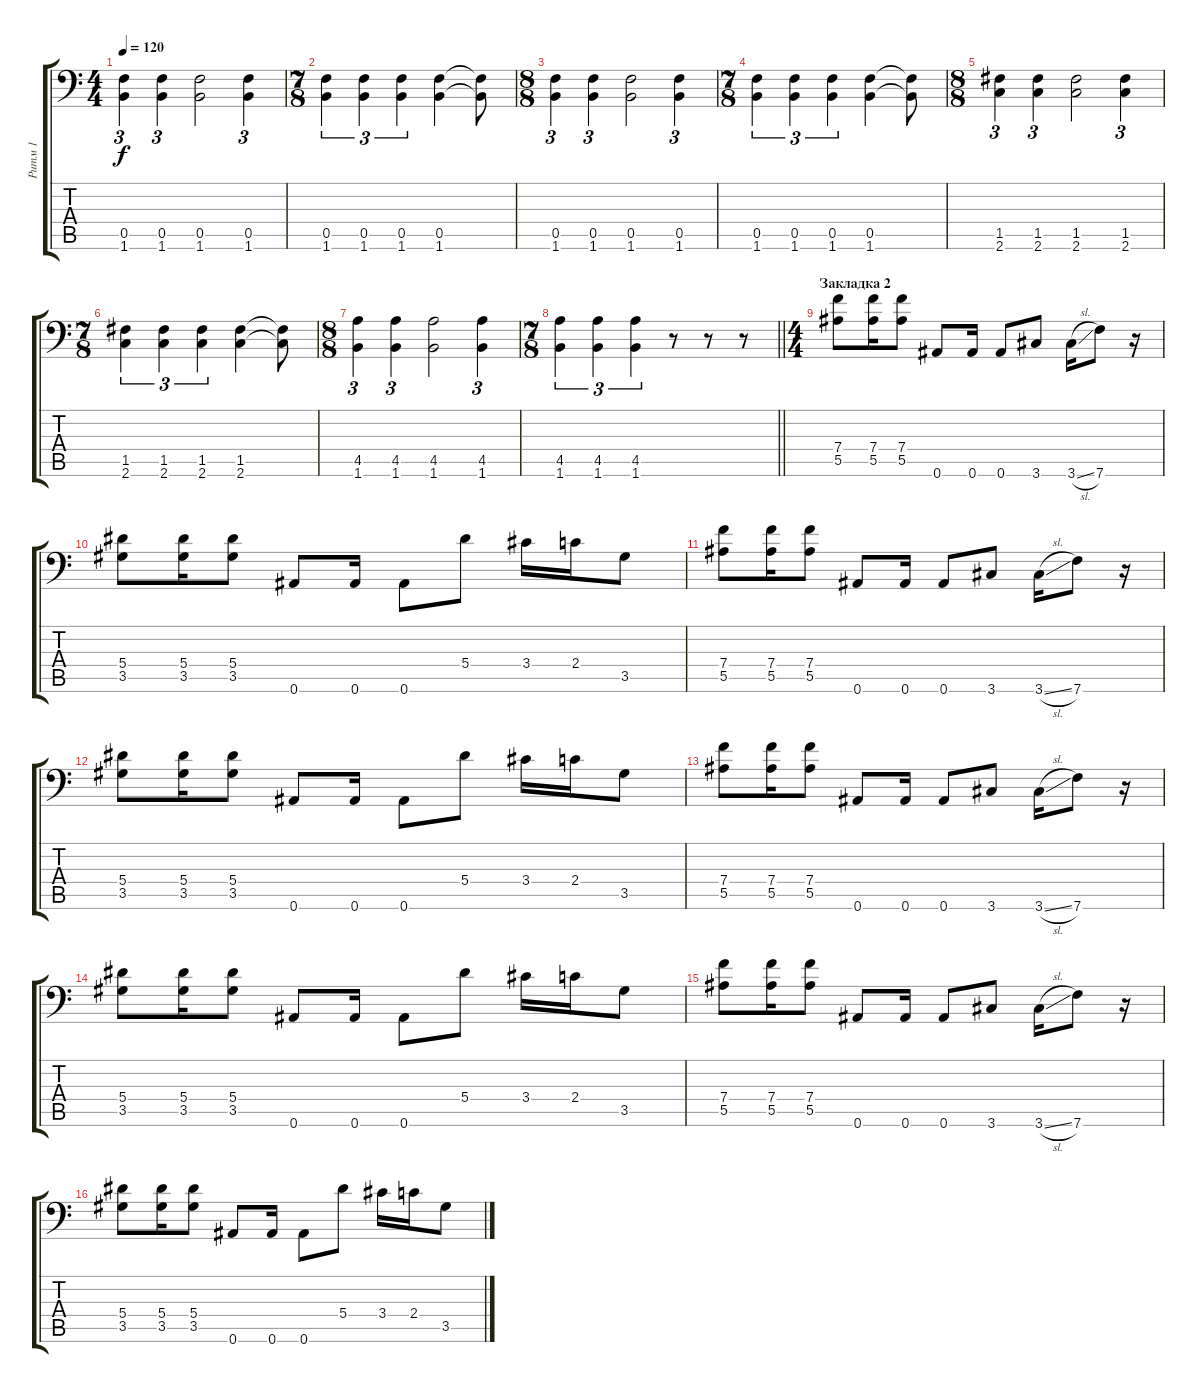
\track ("Ритм 1" "Ритм 1") {instrument distortionguitar}
\staff {score tabs}
\tuning (C4 G3 Eb3 Bb2 F2 Bb1) {hide}
\ts (4 4)
\tempo 120
\clef f4
\ks c
(0.5 1.6).4{tu (3 2) dy f} (0.5 1.6).4{tu (3 2)} (0.5 1.6).2 (0.5 1.6).4{tu (3 2)} |
\ts (7 8)
(0.5 1.6).4{tu (3 2)} (0.5 1.6).4{tu (3 2)} (0.5 1.6).4{tu (3 2)} (0.5 1.6).4 (0.5{t} 1.6{t}).8 |
\ts (8 8)
(0.5 1.6).4{tu (3 2)} (0.5 1.6).4{tu (3 2)} (0.5 1.6).2 (0.5 1.6).4{tu (3 2)} |
\ts (7 8)
(0.5 1.6).4{tu (3 2)} (0.5 1.6).4{tu (3 2)} (0.5 1.6).4{tu (3 2)} (0.5 1.6).4 (0.5{t} 1.6{t}).8 |
\ts (8 8)
(1.5 2.6).4{tu (3 2)} (1.5 2.6).4{tu (3 2)} (1.5 2.6).2 (1.5 2.6).4{tu (3 2)} |
\ts (7 8)
(1.5 2.6).4{tu (3 2)} (1.5 2.6).4{tu (3 2)} (1.5 2.6).4{tu (3 2)} (1.5 2.6).4 (1.5{t} 2.6{t}).8 |
\ts (8 8)
(4.5 1.6).4{tu (3 2)} (4.5 1.6).4{tu (3 2)} (4.5 1.6).2 (4.5 1.6).4{tu (3 2)} |
\ts (7 8)
\barLineRight lightlight
(4.5 1.6).4{tu (3 2)} (4.5 1.6).4{tu (3 2)} (4.5 1.6).4{tu (3 2)} r.8 r.8 r.8 |
\ts (4 4)
\section ("" "Закладка 2")
(7.4 5.5).8 (7.4 5.5).16 (7.4 5.5).8 0.6.8 0.6.16 0.6.8 3.6.8 3.6{sl}.16 7.6.8 r.16 |
(5.4 3.5).8 (5.4 3.5).16 (5.4 3.5).8 0.6.8 0.6.16 0.6.8 5.4.8 3.4.16 2.4.16 3.5.8 |
(7.4 5.5).8 (7.4 5.5).16 (7.4 5.5).8 0.6.8 0.6.16 0.6.8 3.6.8 3.6{sl}.16 7.6.8 r.16 |
(5.4 3.5).8 (5.4 3.5).16 (5.4 3.5).8 0.6.8 0.6.16 0.6.8 5.4.8 3.4.16 2.4.16 3.5.8 |
(7.4 5.5).8 (7.4 5.5).16 (7.4 5.5).8 0.6.8 0.6.16 0.6.8 3.6.8 3.6{sl}.16 7.6.8 r.16 |
(5.4 3.5).8 (5.4 3.5).16 (5.4 3.5).8 0.6.8 0.6.16 0.6.8 5.4.8 3.4.16 2.4.16 3.5.8 |
(7.4 5.5).8 (7.4 5.5).16 (7.4 5.5).8 0.6.8 0.6.16 0.6.8 3.6.8 3.6{sl}.16 7.6.8 r.16 |
(5.4 3.5).8 (5.4 3.5).16 (5.4 3.5).8 0.6.8 0.6.16 0.6.8 5.4.8 3.4.16 2.4.16 3.5.8
